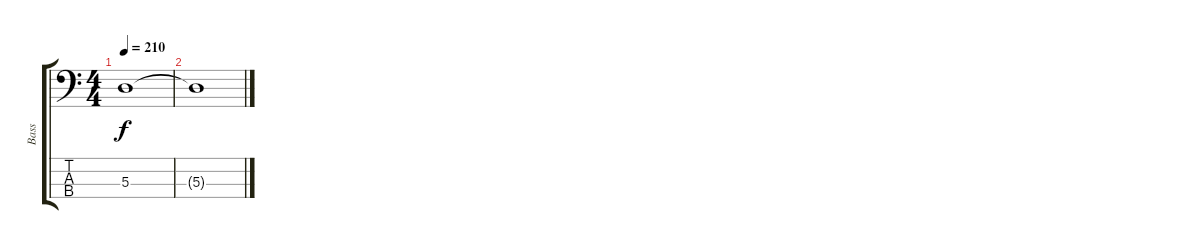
\track ("Bass" "Bass") {instrument electricbassfinger}
\staff {score tabs}
\tuning (G2 D2 A1 E1) {hide}
\ts (4 4)
\tempo 210
\clef f4
\ks c
5.3{t}.1{dy f} |
5.3{t}.1
